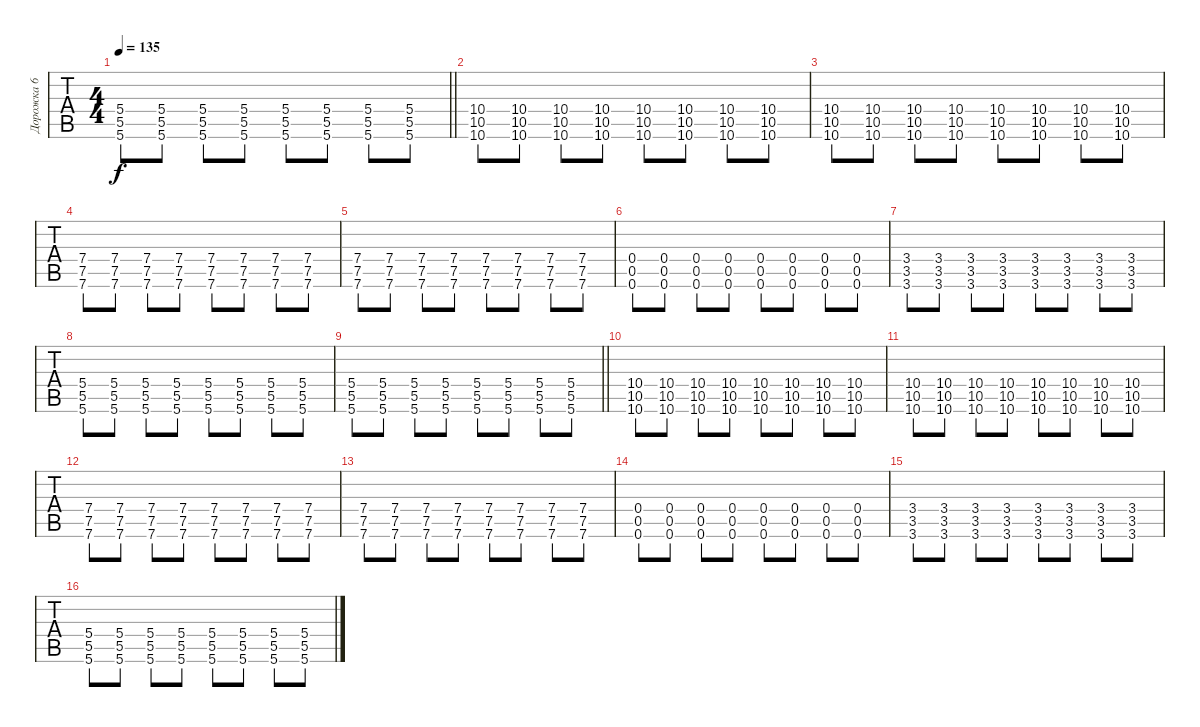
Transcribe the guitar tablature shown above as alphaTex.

\track ("Дорожка 6" "Дорожка 6") {instrument overdrivenguitar}
\staff {tabs}
\tuning (E4 B3 G3 D3 A2 D2) {hide}
\ts (4 4)
\tempo 135
\clef g2
\barLineRight lightlight
\ks c
(5.4 5.5 5.6).8{dy f} (5.4 5.5 5.6).8 (5.4 5.5 5.6).8 (5.4 5.5 5.6).8 (5.4 5.5 5.6).8 (5.4 5.5 5.6).8 (5.4 5.5 5.6).8 (5.4 5.5 5.6).8 |
(10.4 10.5 10.6).8 (10.4 10.5 10.6).8 (10.4 10.5 10.6).8 (10.4 10.5 10.6).8 (10.4 10.5 10.6).8 (10.4 10.5 10.6).8 (10.4 10.5 10.6).8 (10.4 10.5 10.6).8 |
(10.4 10.5 10.6).8 (10.4 10.5 10.6).8 (10.4 10.5 10.6).8 (10.4 10.5 10.6).8 (10.4 10.5 10.6).8 (10.4 10.5 10.6).8 (10.4 10.5 10.6).8 (10.4 10.5 10.6).8 |
(7.4 7.5 7.6).8 (7.4 7.5 7.6).8 (7.4 7.5 7.6).8 (7.4 7.5 7.6).8 (7.4 7.5 7.6).8 (7.4 7.5 7.6).8 (7.4 7.5 7.6).8 (7.4 7.5 7.6).8 |
(7.4 7.5 7.6).8 (7.4 7.5 7.6).8 (7.4 7.5 7.6).8 (7.4 7.5 7.6).8 (7.4 7.5 7.6).8 (7.4 7.5 7.6).8 (7.4 7.5 7.6).8 (7.4 7.5 7.6).8 |
(0.4 0.5 0.6).8 (0.4 0.5 0.6).8 (0.4 0.5 0.6).8 (0.4 0.5 0.6).8 (0.4 0.5 0.6).8 (0.4 0.5 0.6).8 (0.4 0.5 0.6).8 (0.4 0.5 0.6).8 |
(3.4 3.5 3.6).8 (3.4 3.5 3.6).8 (3.4 3.5 3.6).8 (3.4 3.5 3.6).8 (3.4 3.5 3.6).8 (3.4 3.5 3.6).8 (3.4 3.5 3.6).8 (3.4 3.5 3.6).8 |
(5.4 5.5 5.6).8 (5.4 5.5 5.6).8 (5.4 5.5 5.6).8 (5.4 5.5 5.6).8 (5.4 5.5 5.6).8 (5.4 5.5 5.6).8 (5.4 5.5 5.6).8 (5.4 5.5 5.6).8 |
\barLineRight lightlight
(5.4 5.5 5.6).8 (5.4 5.5 5.6).8 (5.4 5.5 5.6).8 (5.4 5.5 5.6).8 (5.4 5.5 5.6).8 (5.4 5.5 5.6).8 (5.4 5.5 5.6).8 (5.4 5.5 5.6).8 |
(10.4 10.5 10.6).8 (10.4 10.5 10.6).8 (10.4 10.5 10.6).8 (10.4 10.5 10.6).8 (10.4 10.5 10.6).8 (10.4 10.5 10.6).8 (10.4 10.5 10.6).8 (10.4 10.5 10.6).8 |
(10.4 10.5 10.6).8 (10.4 10.5 10.6).8 (10.4 10.5 10.6).8 (10.4 10.5 10.6).8 (10.4 10.5 10.6).8 (10.4 10.5 10.6).8 (10.4 10.5 10.6).8 (10.4 10.5 10.6).8 |
(7.4 7.5 7.6).8 (7.4 7.5 7.6).8 (7.4 7.5 7.6).8 (7.4 7.5 7.6).8 (7.4 7.5 7.6).8 (7.4 7.5 7.6).8 (7.4 7.5 7.6).8 (7.4 7.5 7.6).8 |
(7.4 7.5 7.6).8 (7.4 7.5 7.6).8 (7.4 7.5 7.6).8 (7.4 7.5 7.6).8 (7.4 7.5 7.6).8 (7.4 7.5 7.6).8 (7.4 7.5 7.6).8 (7.4 7.5 7.6).8 |
(0.4 0.5 0.6).8 (0.4 0.5 0.6).8 (0.4 0.5 0.6).8 (0.4 0.5 0.6).8 (0.4 0.5 0.6).8 (0.4 0.5 0.6).8 (0.4 0.5 0.6).8 (0.4 0.5 0.6).8 |
(3.4 3.5 3.6).8 (3.4 3.5 3.6).8 (3.4 3.5 3.6).8 (3.4 3.5 3.6).8 (3.4 3.5 3.6).8 (3.4 3.5 3.6).8 (3.4 3.5 3.6).8 (3.4 3.5 3.6).8 |
(5.4 5.5 5.6).8 (5.4 5.5 5.6).8 (5.4 5.5 5.6).8 (5.4 5.5 5.6).8 (5.4 5.5 5.6).8 (5.4 5.5 5.6).8 (5.4 5.5 5.6).8 (5.4 5.5 5.6).8
